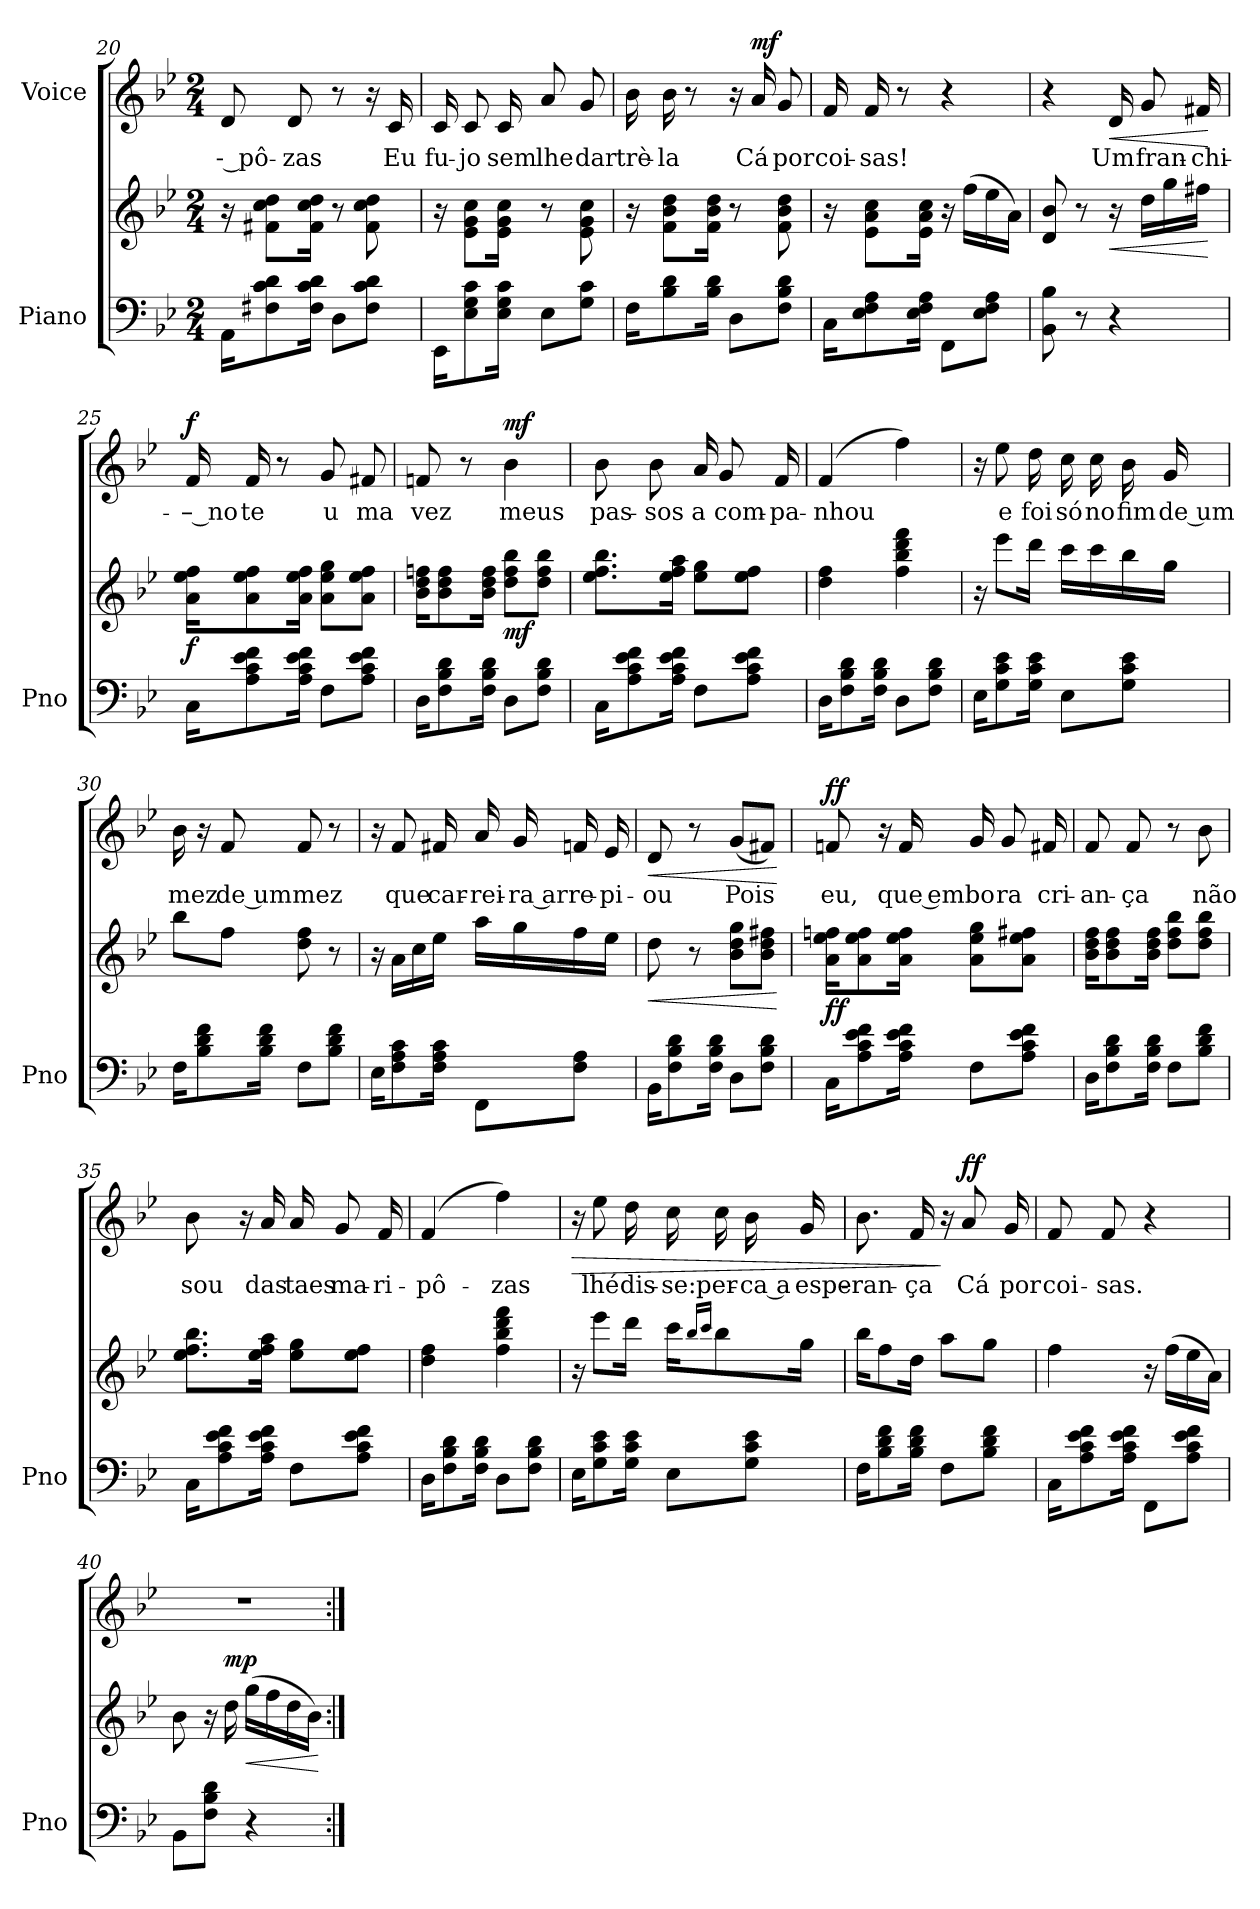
**kern	**kern	**dynam	**kern	**text	**dynam
*part2	*part2	*part2	*part1	*part1	*part1
*staff3	*staff2	*staff2/3	*staff1	*staff1	*staff1
*I"Piano	*	*	*I"Voice	*	*
*I'Pno	*	*	*	*	*
!!LO:PB:g=z
*clefF4	*clefG2	*	*clefG2	*	*
*k[b-e-]	*k[b-e-]	*	*k[b-e-]	*	*
*M2/4	*M2/4	*	*M2/4	*	*
=20	=20	=20	=20	=20	=20
!	!	!	!	!LO:LY:b	!
16AA\KL	16r	.	8d/	-- pô-	.
8F#X\ 8c\ 8d\	8f#X\ 8cc\ 8dd\L	.	.	.	.
!	!	!	!	!LO:LY:b	!
.	.	.	8d/	-zas	.
16F#\ 16c\ 16d\Jk	16f#\ 16cc\ 16dd\Jk	.	.	.	.
8D\L	8r	.	8r	.	.
8F#\ 8c\ 8d\J	8f#\ 8cc\ 8dd\	.	16r	.	.
!	!	!	!	!LO:LY:b	!
.	.	.	16c/	Eu	.
=21	=21	=21	=21	=21	=21
!	!	!	!	!LO:LY:b	!
16EE-\KL	16r	.	16c/	fu-	.
!	!	!	!	!LO:LY:b	!
8E-\ 8G\ 8c\	8e-\ 8g\ 8cc\L	.	8c/	-jo	.
!	!	!	!	!LO:LY:b	!
16E-\ 16G\ 16c\Jk	16e-\ 16g\ 16cc\Jk	.	16c/	sem	.
!	!	!	!	!LO:LY:b	!
8E-\L	8r	.	8a/	lhe	.
!	!	!	!	!LO:LY:b	!
8G\ 8c\J	8e-\ 8g\ 8cc\	.	8g/	dar	.
=22	=22	=22	=22	=22	=22
!	!	!	!	!LO:LY:b	!
16F\KL	16r	.	16b-\	trè-	.
!	!	!	!	!LO:LY:b	!
8B-\ 8d\	8f\ 8b-\ 8dd\L	.	16b-\	-la	.
.	.	.	8r	.	.
16B-\ 16d\Jk	16f\ 16b-\ 16dd\Jk	.	.	.	.
8D\L	8r	.	16r	.	.
!	!	!	!	!LO:LY:b	!LO:DY:a
.	.	.	16a/	Cá	mf
!	!	!	!	!LO:LY:b	!
8F\ 8B-\ 8d\J	8f\ 8b-\ 8dd\	.	8g/	por	.
=23	=23	=23	=23	=23	=23
!	!	!	!	!LO:LY:b	!
16C\KL	16r	.	16f/	coi-	.
!	!	!	!	!LO:LY:b	!
8E-\ 8F\ 8A\	8e-\ 8a\ 8cc\L	.	16f/	-sas!	.
.	.	.	8r	.	.
16E-\ 16F\ 16A\Jk	16e-\ 16a\ 16cc\Jk	.	.	.	.
8FF\L	16r	.	4r	.	.
.	(>16ff\LL	.	.	.	.
8E-\ 8F\ 8A\J	16ee-\	.	.	.	.
.	16a\JJ)	.	.	.	.
=24	=24	=24	=24	=24	=24
8BB-\ 8B-\	8d/ 8b-/	.	4r	.	.
8r	8r	.	.	.	.
!	!	!LO:HP:b	!	!LO:LY:b	!LO:HP:b
4r	16r	<	16d/	Um	<
!	!	!	!	!LO:LY:b	!
.	16dd\LL	.	8g/	fran-	.
.	16gg\	.	.	.	.
!	!	!	!	!LO:LY:b	!
.	16ff#X\JJ	.	16f#X/	-chi-	.
.	.	[	.	.	[
!!LO:LB:g=z
=25	=25	=25	=25	=25	=25
!	!	!LO:DY:b	!	!LO:LY:b	!LO:DY:a
16C\KL	16a\ 16ee-\ 16ff\KL	f	16f/	-– no	f
!	!	!	!	!LO:LY:b	!
8A\ 8c\ 8e-\ 8f\	8a\ 8ee-\ 8ff\	.	16f/	te	.
.	.	.	8r	.	.
16A\ 16c\ 16e-\ 16f\Jk	16a\ 16ee-\ 16ff\Jk	.	.	.	.
!	!	!	!	!LO:LY:b	!
8F\L	8a\ 8ee-\ 8gg\L	.	8g/	u	.
!	!	!	!	!LO:LY:b	!
8A\ 8c\ 8e-\ 8f\J	8a\ 8ee-\ 8ff\J	.	8f#X/	ma	.
=26	=26	=26	=26	=26	=26
!	!	!	!	!LO:LY:b	!
16D\KL	16b-\ 16dd\ 16ffn\KL	.	8fn/	vez	.
8F\ 8B-\ 8d\	8b-\ 8dd\ 8ff\	.	.	.	.
.	.	.	8r	.	.
16F\ 16B-\ 16d\Jk	16b-\ 16dd\ 16ff\Jk	.	.	.	.
!	!	!LO:DY:b	!	!LO:LY:b	!LO:DY:a
8D\L	8dd\ 8ff\ 8bb-\L	mf	4b-\	meus	mf
8F\ 8B-\ 8d\J	8dd\ 8ff\ 8bb-\J	.	.	.	.
=27	=27	=27	=27	=27	=27
!	!	!	!	!LO:LY:b	!
16C\KL	8.ee-\ 8.ff\ 8.bb-\L	.	8b-\	pas-	.
8A\ 8c\ 8e-\ 8f\	.	.	.	.	.
!	!	!	!	!LO:LY:b	!
.	.	.	8b-\	-sos	.
16A\ 16c\ 16e-\ 16f\Jk	16ee-\ 16ff\ 16aa\Jk	.	.	.	.
!	!	!	!	!LO:LY:b	!
8F\L	8ee-\ 8gg\L	.	16a/	a	.
!	!	!	!	!LO:LY:b	!
.	.	.	8g/	com-	.
8A\ 8c\ 8e-\ 8f\J	8ee-\ 8ff\J	.	.	.	.
!	!	!	!	!LO:LY:b	!
.	.	.	16f/	-pa-	.
=28	=28	=28	=28	=28	=28
!	!	!	!	!LO:LY:b	!
16D\KL	4dd\ 4ff\	.	(>4f/	-nhou	.
8F\ 8B-\ 8d\	.	.	.	.	.
16F\ 16B-\ 16d\Jk	.	.	.	.	.
8D\L	4ff\ 4bb-\ 4ddd\ 4fff\	.	4ff\)	.	.
8F\ 8B-\ 8d\J	.	.	.	.	.
!!LO:LB:g=z
=29	=29	=29	=29	=29	=29
16E-\KL	16r	.	16r	.	.
!	!	!	!	!LO:LY:b	!
8G\ 8c\ 8e-\	8eee-\L	.	8ee-\	e	.
!	!	!	!	!LO:LY:b	!
16G\ 16c\ 16e-\Jk	16ddd\Jk	.	16dd\	foi	.
!	!	!	!	!LO:LY:b	!
8E-\L	16ccc\LL	.	16cc\	só	.
!	!	!	!	!LO:LY:b	!
.	16ccc\	.	16cc\	no	.
!	!	!	!	!LO:LY:b	!
8G\ 8c\ 8e-\J	16bb-\	.	16b-\	fim	.
!	!	!	!	!LO:LY:b	!
.	16gg\JJ	.	16g/	de um	.
=30	=30	=30	=30	=30	=30
!	!	!	!	!LO:LY:b	!
16F\KL	8bb-\L	.	16b-\	mez	.
8B-\ 8d\ 8f\	.	.	16r	.	.
!	!	!	!	!LO:LY:b	!
.	8ff\J	.	8f/	de um	.
16B-\ 16d\ 16f\Jk	.	.	.	.	.
!	!	!	!	!LO:LY:b	!
8F\L	8dd\ 8ff\	.	8f/	mez	.
8B-\ 8d\ 8f\J	8r	.	8r	.	.
=31	=31	=31	=31	=31	=31
16E-\KL	16r	.	16r	.	.
!	!	!	!	!LO:LY:b	!
8F\ 8A\ 8c\	16a\LL	.	8f/	que	.
.	16cc\	.	.	.	.
!	!	!	!	!LO:LY:b	!
16F\ 16A\ 16c\Jk	16ee-\JJ	.	16f#X/	car-	.
!	!	!	!	!LO:LY:b	!
8FF\L	16aa\LL	.	16a/	-rei-	.
!	!	!	!	!LO:LY:b	!
.	16gg\	.	16g/	ra ar	.
!	!	!	!	!LO:LY:b	!
8F\ 8A\J	16ff\	.	16fn/	-re-	.
!	!	!	!	!LO:LY:b	!
.	16ee-\JJ	.	16e-/	-pi-	.
=32	=32	=32	=32	=32	=32
!	!	!LO:HP:b	!	!LO:LY:b	!LO:HP:b
16BB-\KL	8dd\	<	8d/	-ou	<
8F\ 8B-\ 8d\	.	.	.	.	.
.	8r	.	8r	.	.
16F\ 16B-\ 16d\Jk	.	.	.	.	.
!	!	!	!	!LO:LY:b	!
8D\L	8b-\ 8dd\ 8gg\L	.	(<8g/L	Pois	.
8F\ 8B-\ 8d\J	8b-\ 8dd\ 8ff#X\J	.	8f#X/J)	.	.
.	.	[	.	.	[
!!LO:LB:g=z
=33	=33	=33	=33	=33	=33
!	!	!LO:DY:b	!	!LO:LY:b	!LO:DY:a
16C\KL	16a\ 16ee-\ 16ffn\KL	ff	8fn/	eu,	ff
8A\ 8c\ 8e-\ 8f\	8a\ 8ee-\ 8ff\	.	.	.	.
.	.	.	16r	.	.
!	!	!	!	!LO:LY:b	!
16A\ 16c\ 16e-\ 16f\Jk	16a\ 16ee-\ 16ff\Jk	.	16f/	que em	.
!	!	!	!	!LO:LY:b	!
8F\L	8a\ 8ee-\ 8gg\L	.	16g/	-bo	.
!	!	!	!	!LO:LY:b	!
.	.	.	8g/	ra	.
8A\ 8c\ 8e-\ 8f\J	8a\ 8ee-\ 8ff#X\J	.	.	.	.
!	!	!	!	!LO:LY:b	!
.	.	.	16f#X/	cri-	.
=34	=34	=34	=34	=34	=34
!	!	!	!	!LO:LY:b	!
16D\KL	16b-\ 16dd\ 16ff\KL	.	8f/	-an-	.
8F\ 8B-\ 8d\	8b-\ 8dd\ 8ff\	.	.	.	.
!	!	!	!	!LO:LY:b	!
.	.	.	8f/	-ça	.
16F\ 16B-\ 16d\Jk	16b-\ 16dd\ 16ff\Jk	.	.	.	.
8F\L	8dd\ 8ff\ 8bb-\L	.	8r	.	.
!	!	!	!	!LO:LY:b	!
8B-\ 8d\ 8f\J	8dd\ 8ff\ 8bb-\J	.	8b-\	não	.
=35	=35	=35	=35	=35	=35
!	!	!	!	!LO:LY:b	!
16C\KL	8.ee-\ 8.ff\ 8.bb-\L	.	8b-\	sou	.
8A\ 8c\ 8e-\ 8f\	.	.	.	.	.
.	.	.	16r	.	.
!	!	!	!	!LO:LY:b	!
16A\ 16c\ 16e-\ 16f\Jk	16ee-\ 16ff\ 16aa\Jk	.	16a/	das	.
!	!	!	!	!LO:LY:b	!
8F\L	8ee-\ 8gg\L	.	16a/	taes	.
!	!	!	!	!LO:LY:b	!
.	.	.	8g/	ma-	.
8A\ 8c\ 8e-\ 8f\J	8ee-\ 8ff\J	.	.	.	.
!	!	!	!	!LO:LY:b	!
.	.	.	16f/	-ri-	.
=36	=36	=36	=36	=36	=36
!	!	!	!	!LO:LY:b	!
16D\KL	4dd\ 4ff\	.	(>4f/	-pô-	.
8F\ 8B-\ 8d\	.	.	.	.	.
16F\ 16B-\ 16d\Jk	.	.	.	.	.
!	!	!	!	!LO:LY:b	!
8D\L	4ff\ 4bb-\ 4ddd\ 4fff\	.	4ff\)	-zas	.
8F\ 8B-\ 8d\J	.	.	.	.	.
!!LO:LB:g=z
=37	=37	=37	=37	=37	=37
!	!	!	!	!	!LO:HP:b
16E-\KL	16r	.	16r	.	>
!	!	!	!	!LO:LY:b	!
8G\ 8c\ 8e-\	8eee-\L	.	8ee-\	lhé	.
!	!	!	!	!LO:LY:b	!
16G\ 16c\ 16e-\Jk	16ddd\Jk	.	16dd\	dis-	.
!	!	!	!	!LO:LY:b	!
8E-\L	16ccc\KL	.	16cc\	-se:	.
.	16qbb-/LL	.	.	.	.
.	16qccc/JJ	.	.	.	.
!	!	!	!	!LO:LY:b	!
.	8bb-\	.	16cc\	per-	.
!	!	!	!	!LO:LY:b	!
8G\ 8c\ 8e-\J	.	.	16b-\	ca a	.
!	!	!	!	!LO:LY:b	!
.	16gg\Jk	.	16g/	espe-	.
=38	=38	=38	=38	=38	=38
!	!	!	!	!LO:LY:b	!
16F\KL	16bb-\KL	.	8.b-\	-ran-	.
8B-\ 8d\ 8f\	8ff\	.	.	.	.
!	!	!	!	!LO:LY:b	!
16B-\ 16d\ 16f\Jk	16dd\Jk	.	16f/	-ça	.
8F\L	8aa\L	.	16r	.	]
!	!	!	!	!LO:LY:b	!LO:DY:a
.	.	.	8a/	Cá	ff
8B-\ 8d\ 8f\J	8gg\J	.	.	.	.
!	!	!	!	!LO:LY:b	!
.	.	.	16g/	por	.
=39	=39	=39	=39	=39	=39
!	!	!	!	!LO:LY:b	!
16C\KL	4ff\	.	8f/	coi-	.
8A\ 8c\ 8e-\ 8f\	.	.	.	.	.
!	!	!	!	!LO:LY:b	!
.	.	.	8f/	-sas.	.
16A\ 16c\ 16e-\ 16f\Jk	.	.	.	.	.
8FF\L	16r	.	4r	.	.
.	(>16ff\LL	.	.	.	.
8A\ 8c\ 8e-\ 8f\J	16ee-\	.	.	.	.
.	16a\JJ)	.	.	.	.
=40	=40	=40	=40	=40	=40
8BB-\L	8b-\	.	2r	.	.
8F\ 8B-\ 8d\J	16r	.	.	.	.
!	!	!LO:DY:a	!	!	!
.	16dd\	mp	.	.	.
!	!	!LO:HP:b	!	!	!
4r	(>16gg\LL	<	.	.	.
.	16ff\	.	.	.	.
.	16dd\	.	.	.	.
.	16b-\JJ)	.	.	.	.
.	.	[	.	.	.
=:|!	=:|!	=:|!	=:|!	=:|!	=:|!
*-	*-	*-	*-	*-	*-
